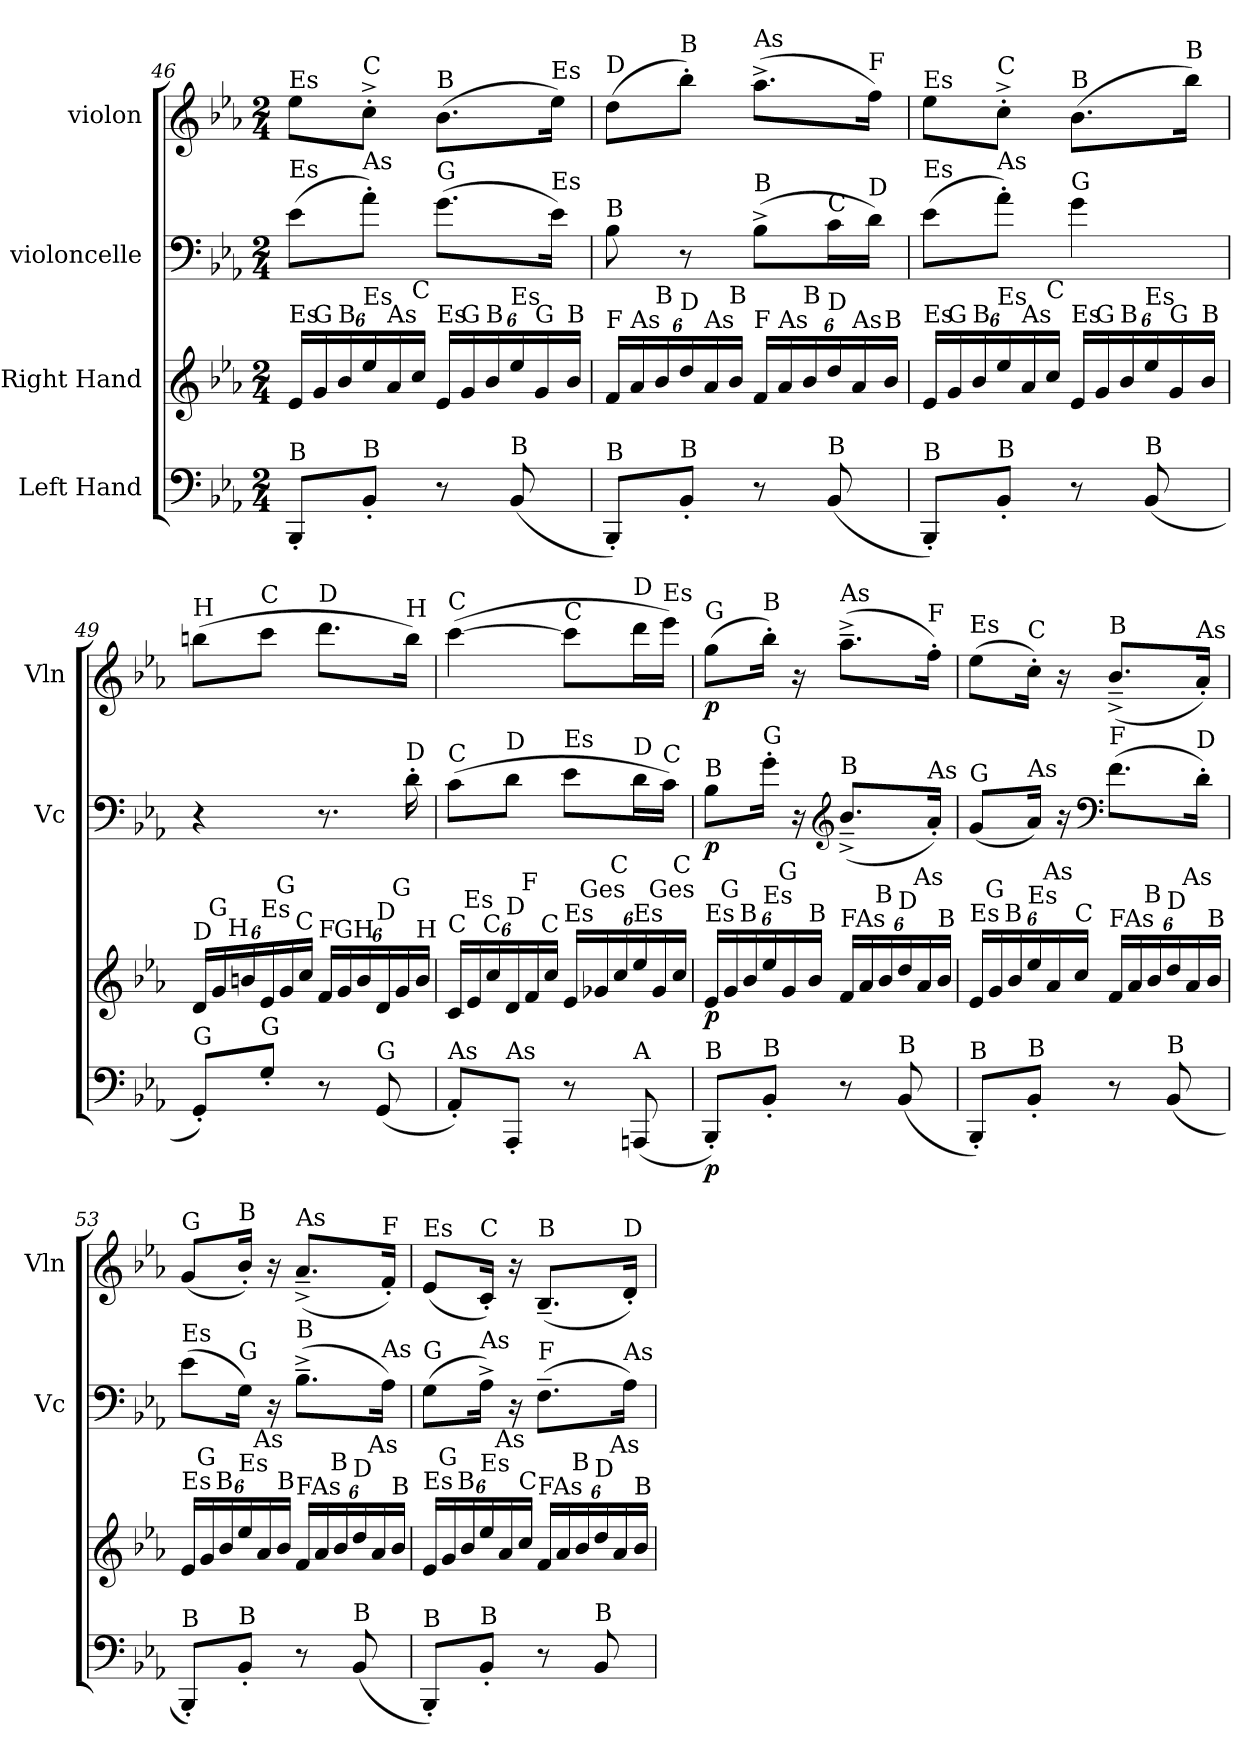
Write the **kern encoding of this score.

**kern	**dynam	**kern	**dynam	**kern	**dynam	**kern	**dynam
*part4	*part4	*part3	*part3	*part2	*part2	*part1	*part1
*staff4	*staff4	*staff3	*staff3	*staff2	*staff2	*staff1	*staff1
*I"Left Hand	*	*I"Right Hand	*	*I"violoncelle	*	*I"violon	*
*	*	*	*	*I'Vc	*	*I'Vln	*
*clefF4	*	*clefG2	*	*clefF4	*	*clefG2	*
*k[b-e-a-]	*	*k[b-e-a-]	*	*k[b-e-a-]	*	*k[b-e-a-]	*
*M2/4	*	*M2/4	*	*M2/4	*	*M2/4	*
*	*	*Xbrackettup	*	*	*	*	*
=46	=46	=46	=46	=46	=46	=46	=46
!	!	!	!	!	!	!LO:TX:a:t=Es	!
!	!	!	!	!LO:TX:a:t=Es	!	!	!
!	!	!LO:TX:a:t=Es	!	!	!	!	!
!LO:TX:a:t=B	!	!	!	!	!	!	!
8BBB-'/L	.	24e-/LL	.	(>8e-\L	.	8ee-\L	.
!	!	!LO:TX:a:t=G	!	!	!	!	!
.	.	24g/	.	.	.	.	.
!	!	!LO:TX:a:t=B	!	!	!	!	!
.	.	24b-/	.	.	.	.	.
!	!	!	!	!	!	!LO:TX:a:t=C	!
!	!	!	!	!LO:TX:a:t=As	!	!	!
!	!	!LO:TX:a:t=Es	!	!	!	!	!
!LO:TX:a:t=B	!	!	!	!	!	!	!
8BB-'/J	.	24ee-/	.	8a-'\J)	.	8cc'^\J	.
!	!	!LO:TX:a:t=As	!	!	!	!	!
.	.	24a-/	.	.	.	.	.
!	!	!LO:TX:a:t=C	!	!	!	!	!
.	.	24cc/JJ	.	.	.	.	.
!	!	!	!	!	!	!LO:TX:a:t=B	!
!	!	!	!	!LO:TX:a:t=G	!	!	!
!	!	!LO:TX:a:t=Es	!	!	!	!	!
8r	.	24e-/LL	.	(>8.g\L	.	(>8.b-\L	.
!	!	!LO:TX:a:t=G	!	!	!	!	!
.	.	24g/	.	.	.	.	.
!	!	!LO:TX:a:t=B	!	!	!	!	!
.	.	24b-/	.	.	.	.	.
!	!	!LO:TX:a:t=Es	!	!	!	!	!
!LO:TX:a:t=B	!	!	!	!	!	!	!
(<8BB-/	.	24ee-/	.	.	.	.	.
!	!	!LO:TX:a:t=G	!	!	!	!	!
.	.	24g/	.	.	.	.	.
!	!	!	!	!	!	!LO:TX:a:t=Es	!
!	!	!	!	!LO:TX:a:t=Es	!	!	!
.	.	.	.	16e-\Jk)	.	16ee-\Jk)	.
!	!	!LO:TX:a:t=B	!	!	!	!	!
.	.	24b-/JJ	.	.	.	.	.
=47	=47	=47	=47	=47	=47	=47	=47
!	!	!	!	!	!	!LO:TX:a:t=D	!
!	!	!	!	!LO:TX:a:t=B	!	!	!
!	!	!LO:TX:a:t=F	!	!	!	!	!
!LO:TX:a:t=B	!	!	!	!	!	!	!
8BBB-'/L)	.	24f/LL	.	8B-\	.	(>8dd\L	.
!	!	!LO:TX:a:t=As	!	!	!	!	!
.	.	24a-/	.	.	.	.	.
!	!	!LO:TX:a:t=B	!	!	!	!	!
.	.	24b-/	.	.	.	.	.
!	!	!	!	!	!	!LO:TX:a:t=B	!
!	!	!LO:TX:a:t=D	!	!	!	!	!
!LO:TX:a:t=B	!	!	!	!	!	!	!
8BB-'/J	.	24dd/	.	8r	.	8bb-'\J)	.
!	!	!LO:TX:a:t=As	!	!	!	!	!
.	.	24a-/	.	.	.	.	.
!	!	!LO:TX:a:t=B	!	!	!	!	!
.	.	24b-/JJ	.	.	.	.	.
!	!	!	!	!	!	!LO:TX:a:t=As	!
!	!	!	!	!LO:TX:a:t=B	!	!	!
!	!	!LO:TX:a:t=F	!	!	!	!	!
8r	.	24f/LL	.	(>8B-^\L	.	(>8.aa-^\L	.
!	!	!LO:TX:a:t=As	!	!	!	!	!
.	.	24a-/	.	.	.	.	.
!	!	!LO:TX:a:t=B	!	!	!	!	!
.	.	24b-/	.	.	.	.	.
!	!	!	!	!LO:TX:a:t=C	!	!	!
!	!	!LO:TX:a:t=D	!	!	!	!	!
!LO:TX:a:t=B	!	!	!	!	!	!	!
(<8BB-/	.	24dd/	.	16c\L	.	.	.
!	!	!LO:TX:a:t=As	!	!	!	!	!
.	.	24a-/	.	.	.	.	.
!	!	!	!	!	!	!LO:TX:a:t=F	!
!	!	!	!	!LO:TX:a:t=D	!	!	!
.	.	.	.	16d\JJ)	.	16ff\Jk)	.
!	!	!LO:TX:a:t=B	!	!	!	!	!
.	.	24b-/JJ	.	.	.	.	.
!!LO:LB:g=z
=48	=48	=48	=48	=48	=48	=48	=48
!	!	!	!	!	!	!LO:TX:a:t=Es	!
!	!	!	!	!LO:TX:a:t=Es	!	!	!
!	!	!LO:TX:a:t=Es	!	!	!	!	!
!LO:TX:a:t=B	!	!	!	!	!	!	!
8BBB-'/L)	.	24e-/LL	.	(>8e-\L	.	8ee-\L	.
!	!	!LO:TX:a:t=G	!	!	!	!	!
.	.	24g/	.	.	.	.	.
!	!	!LO:TX:a:t=B	!	!	!	!	!
.	.	24b-/	.	.	.	.	.
!	!	!	!	!	!	!LO:TX:a:t=C	!
!	!	!	!	!LO:TX:a:t=As	!	!	!
!	!	!LO:TX:a:t=Es	!	!	!	!	!
!LO:TX:a:t=B	!	!	!	!	!	!	!
8BB-'/J	.	24ee-/	.	8a-'\J)	.	8cc'^\J	.
!	!	!LO:TX:a:t=As	!	!	!	!	!
.	.	24a-/	.	.	.	.	.
!	!	!LO:TX:a:t=C	!	!	!	!	!
.	.	24cc/JJ	.	.	.	.	.
!	!	!	!	!	!	!LO:TX:a:t=B	!
!	!	!	!	!LO:TX:a:t=G	!	!	!
!	!	!LO:TX:a:t=Es	!	!	!	!	!
8r	.	24e-/LL	.	4g\	.	(>8.b-\L	.
!	!	!LO:TX:a:t=G	!	!	!	!	!
.	.	24g/	.	.	.	.	.
!	!	!LO:TX:a:t=B	!	!	!	!	!
.	.	24b-/	.	.	.	.	.
!	!	!LO:TX:a:t=Es	!	!	!	!	!
!LO:TX:a:t=B	!	!	!	!	!	!	!
(<8BB-/	.	24ee-/	.	.	.	.	.
!	!	!LO:TX:a:t=G	!	!	!	!	!
.	.	24g/	.	.	.	.	.
!	!	!	!	!	!	!LO:TX:a:t=B	!
.	.	.	.	.	.	16bb-\Jk)	.
!	!	!LO:TX:a:t=B	!	!	!	!	!
.	.	24b-/JJ	.	.	.	.	.
=49	=49	=49	=49	=49	=49	=49	=49
!	!	!	!	!	!	!LO:TX:a:t=H	!
!	!	!LO:TX:a:t=D	!	!	!	!	!
!LO:TX:a:t=G	!	!	!	!	!	!	!
8GG'/L)	.	24d/LL	.	4r	.	(>8bbn\L	.
!	!	!LO:TX:a:t=G	!	!	!	!	!
.	.	24g/	.	.	.	.	.
!	!	!LO:TX:a:t=H	!	!	!	!	!
.	.	24bn/	.	.	.	.	.
!	!	!	!	!	!	!LO:TX:a:t=C	!
!	!	!LO:TX:a:t=Es	!	!	!	!	!
!LO:TX:a:t=G	!	!	!	!	!	!	!
8G'/J	.	24e-/	.	.	.	8ccc\J	.
!	!	!LO:TX:a:t=G	!	!	!	!	!
.	.	24g/	.	.	.	.	.
!	!	!LO:TX:a:t=C	!	!	!	!	!
.	.	24cc/JJ	.	.	.	.	.
!	!	!	!	!	!	!LO:TX:a:t=D	!
!	!	!LO:TX:a:t=F	!	!	!	!	!
8r	.	24f/LL	.	8.r	.	8.ddd\L	.
!	!	!LO:TX:a:t=G	!	!	!	!	!
.	.	24g/	.	.	.	.	.
!	!	!LO:TX:a:t=H	!	!	!	!	!
.	.	24b/	.	.	.	.	.
!	!	!LO:TX:a:t=D	!	!	!	!	!
!LO:TX:a:t=G	!	!	!	!	!	!	!
(<8GG/	.	24d/	.	.	.	.	.
!	!	!LO:TX:a:t=G	!	!	!	!	!
.	.	24g/	.	.	.	.	.
!	!	!	!	!	!	!LO:TX:a:t=H	!
!	!	!	!	!LO:TX:a:t=D	!	!	!
.	.	.	.	16d'\	.	16bb\Jk)	.
!	!	!LO:TX:a:t=H	!	!	!	!	!
.	.	24b/JJ	.	.	.	.	.
=50	=50	=50	=50	=50	=50	=50	=50
!	!	!	!	!	!	!LO:TX:a:t=C	!
!	!	!	!	!LO:TX:a:t=C	!	!	!
!	!	!LO:TX:a:t=C	!	!	!	!	!
!LO:TX:a:t=As	!	!	!	!	!	!	!
8AA-'/L)	.	24c/LL	.	(>8c\L	.	(>[4ccc\	.
!	!	!LO:TX:a:t=Es	!	!	!	!	!
.	.	24e-/	.	.	.	.	.
!	!	!LO:TX:a:t=C	!	!	!	!	!
.	.	24cc/	.	.	.	.	.
!	!	!	!	!LO:TX:a:t=D	!	!	!
!	!	!LO:TX:a:t=D	!	!	!	!	!
!LO:TX:a:t=As	!	!	!	!	!	!	!
8AAA-'/J	.	24d/	.	8d\J	.	.	.
!	!	!LO:TX:a:t=F	!	!	!	!	!
.	.	24f/	.	.	.	.	.
!	!	!LO:TX:a:t=C	!	!	!	!	!
.	.	24cc/JJ	.	.	.	.	.
!	!	!	!	!	!	!LO:TX:a:t=C	!
!	!	!	!	!LO:TX:a:t=Es	!	!	!
!	!	!LO:TX:a:t=Es	!	!	!	!	!
8r	.	24e-/LL	.	8e-\L	.	8ccc\L]	.
!	!	!LO:TX:a:t=Ges	!	!	!	!	!
.	.	24g-X/	.	.	.	.	.
!	!	!LO:TX:a:t=C	!	!	!	!	!
.	.	24cc/	.	.	.	.	.
!	!	!	!	!	!	!LO:TX:a:t=D	!
!	!	!	!	!LO:TX:a:t=D	!	!	!
!	!	!LO:TX:a:t=Es	!	!	!	!	!
!LO:TX:a:t=A	!	!	!	!	!	!	!
(<8AAAn/	.	24ee-/	.	16d\L	.	16ddd\L	.
!	!	!LO:TX:a:t=Ges	!	!	!	!	!
.	.	24g-/	.	.	.	.	.
!	!	!	!	!	!	!LO:TX:a:t=Es	!
!	!	!	!	!LO:TX:a:t=C	!	!	!
.	.	.	.	16c\JJ)	.	16eee-\JJ)	.
!	!	!LO:TX:a:t=C	!	!	!	!	!
.	.	24cc/JJ	.	.	.	.	.
!!LO:PB:g=z
=51	=51	=51	=51	=51	=51	=51	=51
!	!	!	!	!	!	!LO:TX:a:t=G	!
!	!	!	!	!LO:TX:a:t=B	!	!	!
!	!	!LO:TX:a:t=Es	!	!	!	!	!
!LO:TX:a:t=B	!	!	!	!	!	!	!
!	!LO:DY:b	!	!LO:DY:b	!	!LO:DY:b	!	!LO:DY:b
8BBB-'/L)	p	24e-/LL	p	8B-\L	p	(>8gg\L	p
!	!	!LO:TX:a:t=G	!	!	!	!	!
.	.	24g/	.	.	.	.	.
!	!	!LO:TX:a:t=B	!	!	!	!	!
.	.	24b-/	.	.	.	.	.
!	!	!	!	!	!	!LO:TX:a:t=B	!
!	!	!	!	!LO:TX:a:t=G	!	!	!
!	!	!LO:TX:a:t=Es	!	!	!	!	!
!LO:TX:a:t=B	!	!	!	!	!	!	!
8BB-'/J	.	24ee-/	.	16g'\Jk	.	16bb-'\Jk)	.
!	!	!LO:TX:a:t=G	!	!	!	!	!
.	.	24g/	.	.	.	.	.
.	.	.	.	16r	.	16r	.
!	!	!LO:TX:a:t=B	!	!	!	!	!
.	.	24b-/JJ	.	.	.	.	.
*	*	*	*	*clefG2	*	*	*
!	!	!	!	!	!	!LO:TX:a:t=As	!
!	!	!	!	!LO:TX:a:t=B	!	!	!
!	!	!LO:TX:a:t=F	!	!	!	!	!
8r	.	24f/LL	.	(<8.b-~^/L	.	(>8.aa-~^\L	.
!	!	!LO:TX:a:t=As	!	!	!	!	!
.	.	24a-/	.	.	.	.	.
!	!	!LO:TX:a:t=B	!	!	!	!	!
.	.	24b-/	.	.	.	.	.
!	!	!LO:TX:a:t=D	!	!	!	!	!
!LO:TX:a:t=B	!	!	!	!	!	!	!
(<8BB-/	.	24dd/	.	.	.	.	.
!	!	!LO:TX:a:t=As	!	!	!	!	!
.	.	24a-/	.	.	.	.	.
!	!	!	!	!	!	!LO:TX:a:t=F	!
!	!	!	!	!LO:TX:a:t=As	!	!	!
.	.	.	.	16a-'/Jk)	.	16ff'\Jk)	.
!	!	!LO:TX:a:t=B	!	!	!	!	!
.	.	24b-/JJ	.	.	.	.	.
=52	=52	=52	=52	=52	=52	=52	=52
!	!	!	!	!	!	!LO:TX:a:t=Es	!
!	!	!	!	!LO:TX:a:t=G	!	!	!
!	!	!LO:TX:a:t=Es	!	!	!	!	!
!LO:TX:a:t=B	!	!	!	!	!	!	!
8BBB-'/L)	.	24e-/LL	.	(<8g/L	.	(>8ee-\L	.
!	!	!LO:TX:a:t=G	!	!	!	!	!
.	.	24g/	.	.	.	.	.
!	!	!LO:TX:a:t=B	!	!	!	!	!
.	.	24b-/	.	.	.	.	.
!	!	!	!	!	!	!LO:TX:a:t=C	!
!	!	!	!	!LO:TX:a:t=As	!	!	!
!	!	!LO:TX:a:t=Es	!	!	!	!	!
!LO:TX:a:t=B	!	!	!	!	!	!	!
8BB-'/J	.	24ee-/	.	16a-/Jk)	.	16cc'\Jk)	.
!	!	!LO:TX:a:t=As	!	!	!	!	!
.	.	24a-/	.	.	.	.	.
.	.	.	.	16r	.	16r	.
!	!	!LO:TX:a:t=C	!	!	!	!	!
.	.	24cc/JJ	.	.	.	.	.
*	*	*	*	*clefF4	*	*	*
!	!	!	!	!	!	!LO:TX:a:t=B	!
!	!	!	!	!LO:TX:a:t=F	!	!	!
!	!	!LO:TX:a:t=F	!	!	!	!	!
8r	.	24f/LL	.	(>8.f\L	.	(<8.b-~^/L	.
!	!	!LO:TX:a:t=As	!	!	!	!	!
.	.	24a-/	.	.	.	.	.
!	!	!LO:TX:a:t=B	!	!	!	!	!
.	.	24b-/	.	.	.	.	.
!	!	!LO:TX:a:t=D	!	!	!	!	!
!LO:TX:a:t=B	!	!	!	!	!	!	!
(<8BB-/	.	24dd/	.	.	.	.	.
!	!	!LO:TX:a:t=As	!	!	!	!	!
.	.	24a-/	.	.	.	.	.
!	!	!	!	!	!	!LO:TX:a:t=As	!
!	!	!	!	!LO:TX:a:t=D	!	!	!
.	.	.	.	16d'\Jk)	.	16a-'/Jk)	.
!	!	!LO:TX:a:t=B	!	!	!	!	!
.	.	24b-/JJ	.	.	.	.	.
=53	=53	=53	=53	=53	=53	=53	=53
!	!	!	!	!	!	!LO:TX:a:t=G	!
!	!	!	!	!LO:TX:a:t=Es	!	!	!
!	!	!LO:TX:a:t=Es	!	!	!	!	!
!LO:TX:a:t=B	!	!	!	!	!	!	!
8BBB-'/L)	.	24e-/LL	.	(>8e-\L	.	(<8g/L	.
!	!	!LO:TX:a:t=G	!	!	!	!	!
.	.	24g/	.	.	.	.	.
!	!	!LO:TX:a:t=B	!	!	!	!	!
.	.	24b-/	.	.	.	.	.
!	!	!	!	!	!	!LO:TX:a:t=B	!
!	!	!	!	!LO:TX:a:t=G	!	!	!
!	!	!LO:TX:a:t=Es	!	!	!	!	!
!LO:TX:a:t=B	!	!	!	!	!	!	!
8BB-'/J	.	24ee-/	.	16G\Jk)	.	16b-'/Jk)	.
!	!	!LO:TX:a:t=As	!	!	!	!	!
.	.	24a-/	.	.	.	.	.
.	.	.	.	16r	.	16r	.
!	!	!LO:TX:a:t=B	!	!	!	!	!
.	.	24b-/JJ	.	.	.	.	.
!	!	!	!	!	!	!LO:TX:a:t=As	!
!	!	!	!	!LO:TX:a:t=B	!	!	!
!	!	!LO:TX:a:t=F	!	!	!	!	!
8r	.	24f/LL	.	(>8.B-~^\L	.	(<8.a-~^/L	.
!	!	!LO:TX:a:t=As	!	!	!	!	!
.	.	24a-/	.	.	.	.	.
!	!	!LO:TX:a:t=B	!	!	!	!	!
.	.	24b-/	.	.	.	.	.
!	!	!LO:TX:a:t=D	!	!	!	!	!
!LO:TX:a:t=B	!	!	!	!	!	!	!
(<8BB-/	.	24dd/	.	.	.	.	.
!	!	!LO:TX:a:t=As	!	!	!	!	!
.	.	24a-/	.	.	.	.	.
!	!	!	!	!	!	!LO:TX:a:t=F	!
!	!	!	!	!LO:TX:a:t=As	!	!	!
.	.	.	.	16A-\Jk)	.	16f'/Jk)	.
!	!	!LO:TX:a:t=B	!	!	!	!	!
.	.	24b-/JJ	.	.	.	.	.
!!LO:LB:g=z
=54	=54	=54	=54	=54	=54	=54	=54
!	!	!	!	!	!	!LO:TX:a:t=Es	!
!	!	!	!	!LO:TX:a:t=G	!	!	!
!	!	!LO:TX:a:t=Es	!	!	!	!	!
!LO:TX:a:t=B	!	!	!	!	!	!	!
8BBB-'/L)	.	24e-/LL	.	(>8G\L	.	(<8e-/L	.
!	!	!LO:TX:a:t=G	!	!	!	!	!
.	.	24g/	.	.	.	.	.
!	!	!LO:TX:a:t=B	!	!	!	!	!
.	.	24b-/	.	.	.	.	.
!	!	!	!	!	!	!LO:TX:a:t=C	!
!	!	!	!	!LO:TX:a:t=As	!	!	!
!	!	!LO:TX:a:t=Es	!	!	!	!	!
!LO:TX:a:t=B	!	!	!	!	!	!	!
8BB-'/J	.	24ee-/	.	16A-^\Jk)	.	16c'/Jk)	.
!	!	!LO:TX:a:t=As	!	!	!	!	!
.	.	24a-/	.	.	.	.	.
.	.	.	.	16r	.	16r	.
!	!	!LO:TX:a:t=C	!	!	!	!	!
.	.	24cc/JJ	.	.	.	.	.
!	!	!	!	!	!	!LO:TX:a:t=B	!
!	!	!	!	!LO:TX:a:t=F	!	!	!
!	!	!LO:TX:a:t=F	!	!	!	!	!
8r	.	24f/LL	.	(>8.F~\L	.	(<8.B-~/L	.
!	!	!LO:TX:a:t=As	!	!	!	!	!
.	.	24a-/	.	.	.	.	.
!	!	!LO:TX:a:t=B	!	!	!	!	!
.	.	24b-/	.	.	.	.	.
!	!	!LO:TX:a:t=D	!	!	!	!	!
!LO:TX:a:t=B	!	!	!	!	!	!	!
8BB-/	.	24dd/	.	.	.	.	.
!	!	!LO:TX:a:t=As	!	!	!	!	!
.	.	24a-/	.	.	.	.	.
!	!	!	!	!	!	!LO:TX:a:t=D	!
!	!	!	!	!LO:TX:a:t=As	!	!	!
.	.	.	.	16A-\Jk)	.	16d'/Jk)	.
!	!	!LO:TX:a:t=B	!	!	!	!	!
.	.	24b-/JJ	.	.	.	.	.
=	=	=	=	=	=	=	=
*-	*-	*-	*-	*-	*-	*-	*-
